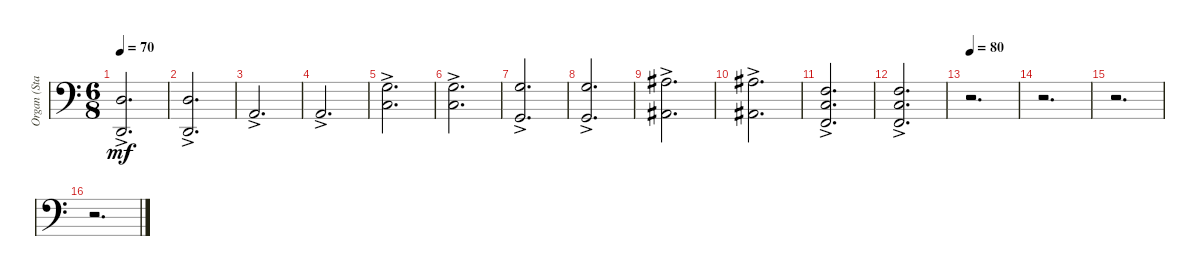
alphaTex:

\track ("Organ (Staff 2)" "Organ (Sta") {instrument rockorgan}
\staff {score}
\tuning (E4 B3 G3 D3 A2 E2 B1) {hide}
\ts (6 8)
\tempo 70
\clef f4
\ks c
(0.4 3.7{ac}).2{d dy mf instrument rockorgan} |
(0.4 3.7{ac}).2{d} |
0.5{ac}.2{d} |
0.5{ac}.2{d} |
(0.3 3.5{ac}).2{d} |
(0.3 3.5{ac}).2{d} |
(0.3 3.6{ac}).2{d} |
(0.3 3.6{ac}).2{d} |
(3.3 1.5{ac}).2{d} |
(3.3 1.5{ac}).2{d} |
(3.4 3.5 1.6{ac}).2{d} |
(3.4 3.5 1.6{ac}).2{d} |
\tempo 80
r.2{d} |
r.2{d} |
r.2{d} |
r.2{d}
